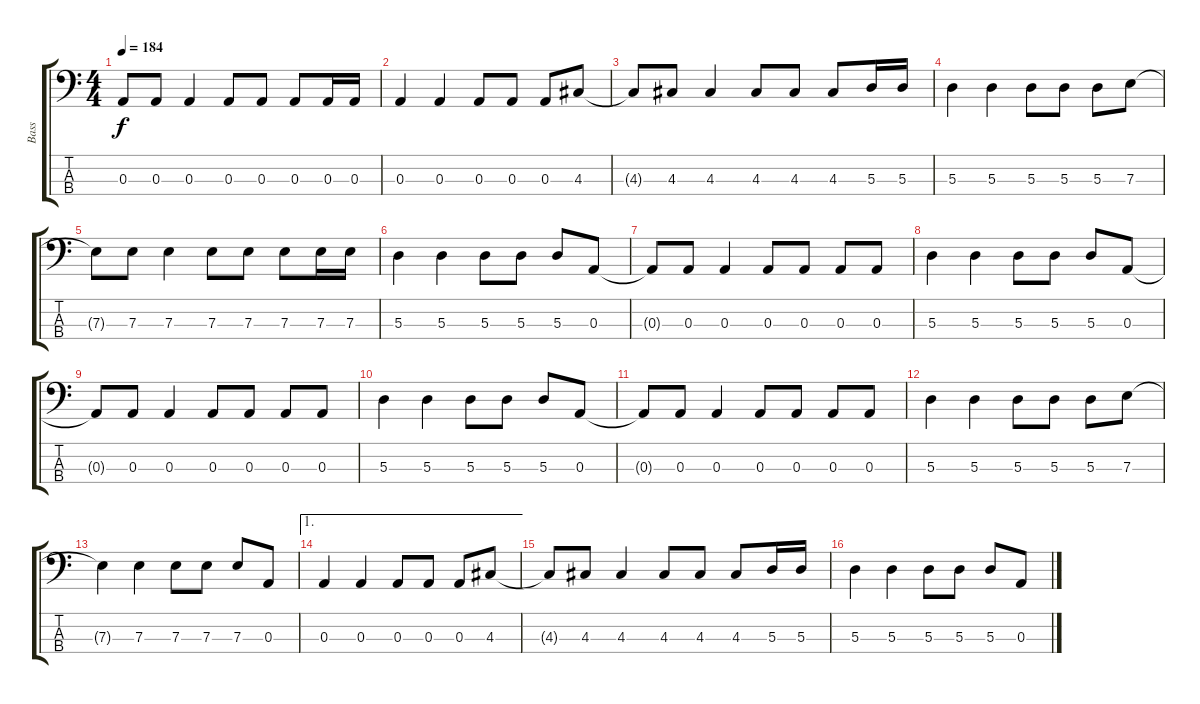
\track ("Bass" "Bass") {instrument electricbassfinger}
\staff {score tabs}
\tuning (G2 D2 A1 E1) {hide}
\ts (4 4)
\tempo 184
\clef f4
\ks c
0.3{t}.8{dy f} 0.3.8 0.3.4 0.3.8 0.3.8 0.3.8 0.3.16 0.3.16 |
0.3.4 0.3.4 0.3.8 0.3.8 0.3.8 4.3.8 |
4.3{t}.8 4.3.8 4.3.4 4.3.8 4.3.8 4.3.8 5.3.16 5.3.16 |
5.3.4 5.3.4 5.3.8 5.3.8 5.3.8 7.3.8 |
7.3{t}.8 7.3.8 7.3.4 7.3.8 7.3.8 7.3.8 7.3.16 7.3.16 |
5.3.4 5.3.4 5.3.8 5.3.8 5.3.8 0.3.8 |
0.3{t}.8 0.3.8 0.3.4 0.3.8 0.3.8 0.3.8 0.3.8 |
5.3.4 5.3.4 5.3.8 5.3.8 5.3.8 0.3.8 |
0.3{t}.8 0.3.8 0.3.4 0.3.8 0.3.8 0.3.8 0.3.8 |
5.3.4 5.3.4 5.3.8 5.3.8 5.3.8 0.3.8 |
0.3{t}.8 0.3.8 0.3.4 0.3.8 0.3.8 0.3.8 0.3.8 |
5.3.4 5.3.4 5.3.8 5.3.8 5.3.8 7.3.8 |
7.3{t}.4 7.3.4 7.3.8 7.3.8 7.3.8 0.3.8 |
\ae 1
0.3.4 0.3.4 0.3.8 0.3.8 0.3.8 4.3.8 |
4.3{t}.8 4.3.8 4.3.4 4.3.8 4.3.8 4.3.8 5.3.16 5.3.16 |
5.3.4 5.3.4 5.3.8 5.3.8 5.3.8 0.3.8
